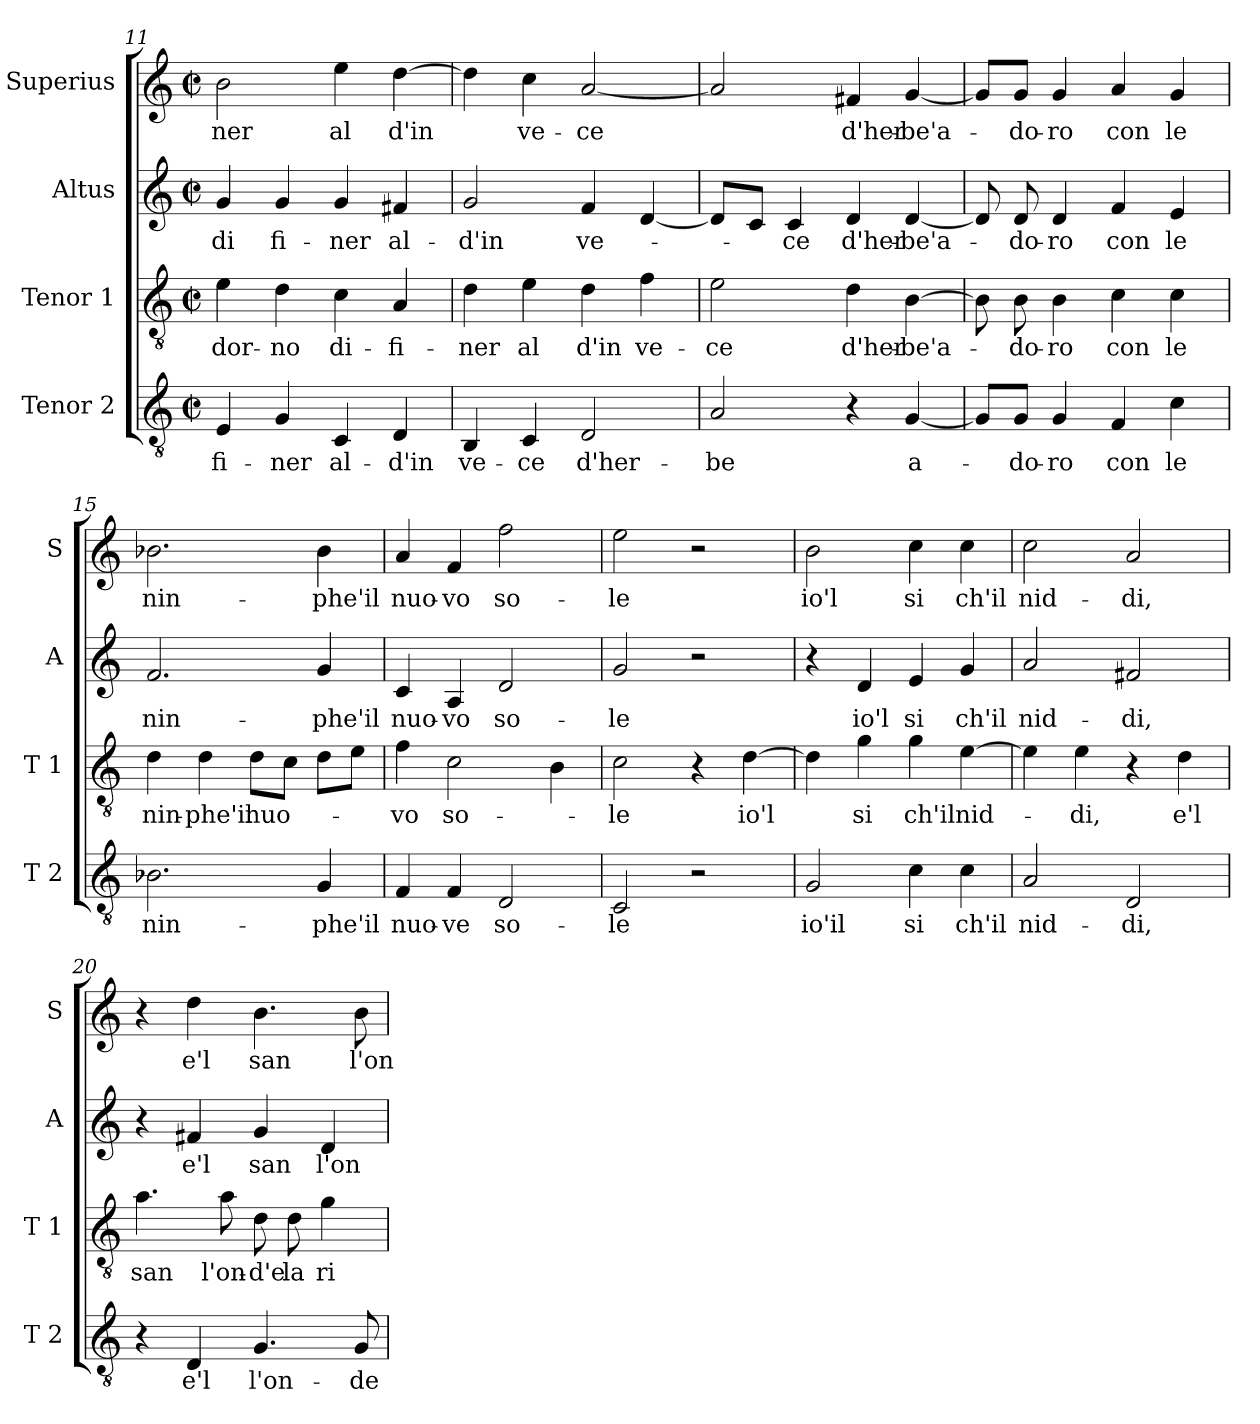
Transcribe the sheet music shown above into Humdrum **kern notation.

**kern	**text	**kern	**text	**kern	**text	**kern	**text
*part4	*part4	*part3	*part3	*part2	*part2	*part1	*part1
*staff4	*staff4	*staff3	*staff3	*staff2	*staff2	*staff1	*staff1
*I"Tenor 2	*	*I"Tenor 1	*	*I"Altus	*	*I"Superius	*
*I'T 2	*	*I'T 1	*	*I'A	*	*I'S	*
*clefGv2	*	*clefGv2	*	*clefG2	*	*clefG2	*
*k[]	*	*k[]	*	*k[]	*	*k[]	*
*C:	*	*C:	*	*C:	*	*C:	*
*M2/2	*	*M2/2	*	*M2/2	*	*M2/2	*
*met(c|)	*	*met(c|)	*	*met(c|)	*	*met(c|)	*
=11	=11	=11	=11	=11	=11	=11	=11
4E/	fi-	4e\	-dor-	4g/	di	2b\	-ner
4G/	-ner	4d\	-no	4g/	fi-	.	.
4C/	al-	4c\	di-	4g/	-ner	4ee\	al
4D/	-d'in	4A/	-fi-	4f#X/	al-	[4dd\	d'in
=12	=12	=12	=12	=12	=12	=12	=12
4BB/	ve-	4d\	-ner	2g/	-d'in	4dd\]	.
4C/	-ce	4e\	al	.	.	4cc\	ve-
2D/	d'her-	4d\	d'in	4f/	ve-	[2a/	-ce
.	.	4f\	ve-	[4d/	.	.	.
=13	=13	=13	=13	=13	=13	=13	=13
2A/	-be	2e\	-ce	8d/L]	.	2a/]	.
.	.	.	.	8c/J	.	.	.
.	.	.	.	4c/	-ce	.	.
4r	.	4d\	d'her-	4d/	d'her-	4f#X/	d'her-
[4G/	a-	[4B\	-be'a-	[4d/	-be'a-	[4g/	-be'a-
=14	=14	=14	=14	=14	=14	=14	=14
8G/L]	.	8B\]	.	8d/]	.	8g/L]	.
8G/J	-do-	8B\	-do-	8d/	-do-	8g/J	-do-
4G/	-ro	4B\	-ro	4d/	-ro	4g/	-ro
4F/	con	4c\	con	4f/	con	4a/	con
4c\	le	4c\	le	4e/	le	4g/	le
!!LO:PB:g=z
=15	=15	=15	=15	=15	=15	=15	=15
2.B-X\	nin-	4d\	nin-	2.f/	nin-	2.b-X\	nin-
.	.	4d\	-phe'il	.	.	.	.
.	.	8d\L	nuo-	.	.	.	.
.	.	8c\J	.	.	.	.	.
4G/	-phe'il	8d\L	.	4g/	-phe'il	4b-\	-phe'il
.	.	8e\J	.	.	.	.	.
=16	=16	=16	=16	=16	=16	=16	=16
4F/	nuo-	4f\	-vo	4c/	nuo-	4a/	nuo-
4F/	-ve	2c\	so-	4A/	-vo	4f/	-vo
2D/	so-	.	.	2d/	so-	2ff\	so-
.	.	4B\	.	.	.	.	.
=17	=17	=17	=17	=17	=17	=17	=17
2C/	-le	2c\	-le	2g/	-le	2ee\	-le
2r	.	4r	.	2r	.	2r	.
.	.	[4d\	io'l	.	.	.	.
=18	=18	=18	=18	=18	=18	=18	=18
2G/	io'il	4d\]	.	4r	.	2b\	io'l
.	.	4g\	si	4d/	io'l	.	.
4c\	si	4g\	ch'il	4e/	si	4cc\	si
4c\	ch'il	[4e\	nid-	4g/	ch'il	4cc\	ch'il
=19	=19	=19	=19	=19	=19	=19	=19
2A/	nid-	4e\]	.	2a/	nid-	2cc\	nid-
.	.	4e\	-di,	.	.	.	.
2D/	-di,	4r	.	2f#X/	-di,	2a/	-di,
.	.	4d\	e'l	.	.	.	.
=20	=20	=20	=20	=20	=20	=20	=20
4r	.	4.a\	san	4r	.	4r	.
4D/	e'l	.	.	4f#X/	e'l	4dd\	e'l
.	.	8a\	l'on-	.	.	.	.
4.G/	l'on-	8d\	-d'e	4g/	san	4.b\	san
.	.	8d\	la	.	.	.	.
.	.	4g\	ri-	4d/	l'on-	.	.
8G/	-de	.	.	.	.	8b\	l'on-
=	=	=	=	=	=	=	=
*-	*-	*-	*-	*-	*-	*-	*-
